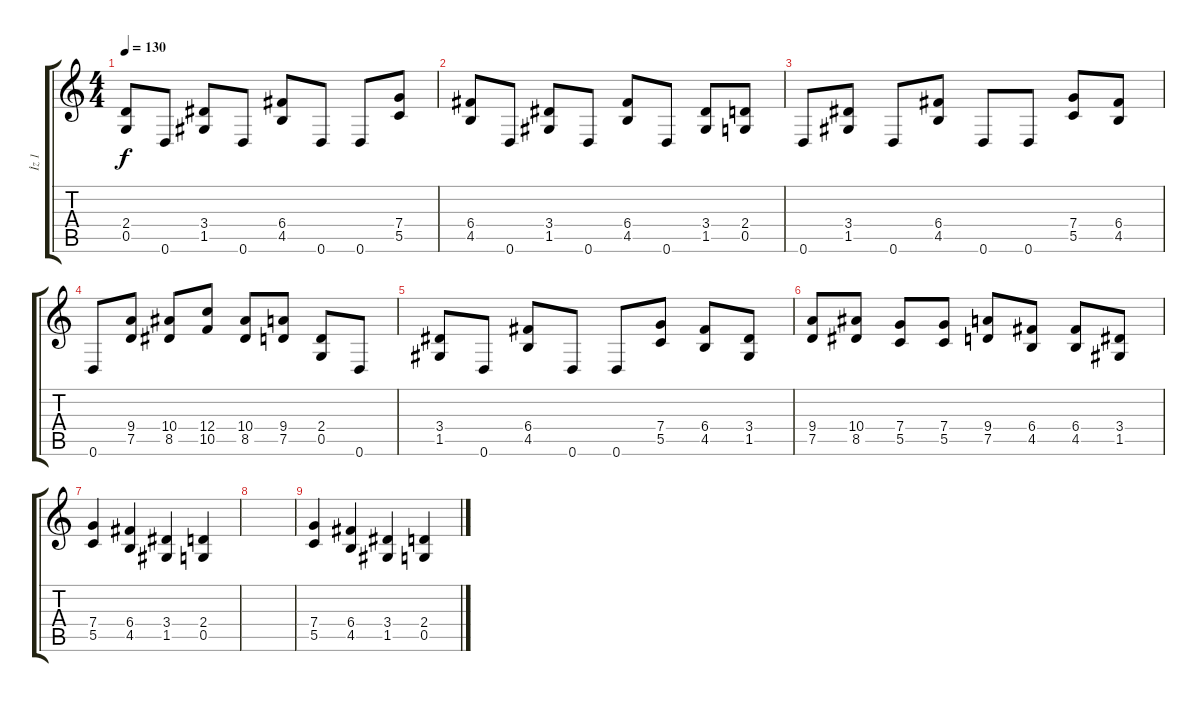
\track ("İz 1" "İz 1") {instrument distortionguitar}
\staff {score tabs}
\tuning (D4 A3 F3 C3 G2 D2) {hide}
\ts (4 4)
\tempo 130
\clef g2
\ks c
(2.4 0.5).8{dy f} 0.6.8 (3.4 1.5).8 0.6.8 (6.4 4.5).8 0.6.8 0.6.8 (7.4 5.5).8 |
(6.4 4.5).8 0.6.8 (3.4 1.5).8 0.6.8 (6.4 4.5).8 0.6.8 (3.4 1.5).8 (2.4 0.5).8 |
0.6.8 (3.4 1.5).8 0.6.8 (6.4 4.5).8 0.6.8 0.6.8 (7.4 5.5).8 (6.4 4.5).8 |
0.6.8 (9.4 7.5).8 (10.4 8.5).8 (12.4 10.5).8 (10.4 8.5).8 (9.4 7.5).8 (2.4 0.5).8 0.6.8 |
(3.4 1.5).8 0.6.8 (6.4 4.5).8 0.6.8 0.6.8 (7.4 5.5).8 (6.4 4.5).8 (3.4 1.5).8 |
(9.4 7.5).8 (10.4 8.5).8 (7.4 5.5).8 (7.4 5.5).8 (9.4 7.5).8 (6.4 4.5).8 (6.4 4.5).8 (3.4 1.5).8 |
(7.4 5.5).4 (6.4 4.5).4 (3.4 1.5).4 (2.4 0.5).4 |
|
(7.4 5.5).4 (6.4 4.5).4 (3.4 1.5).4 (2.4 0.5).4
